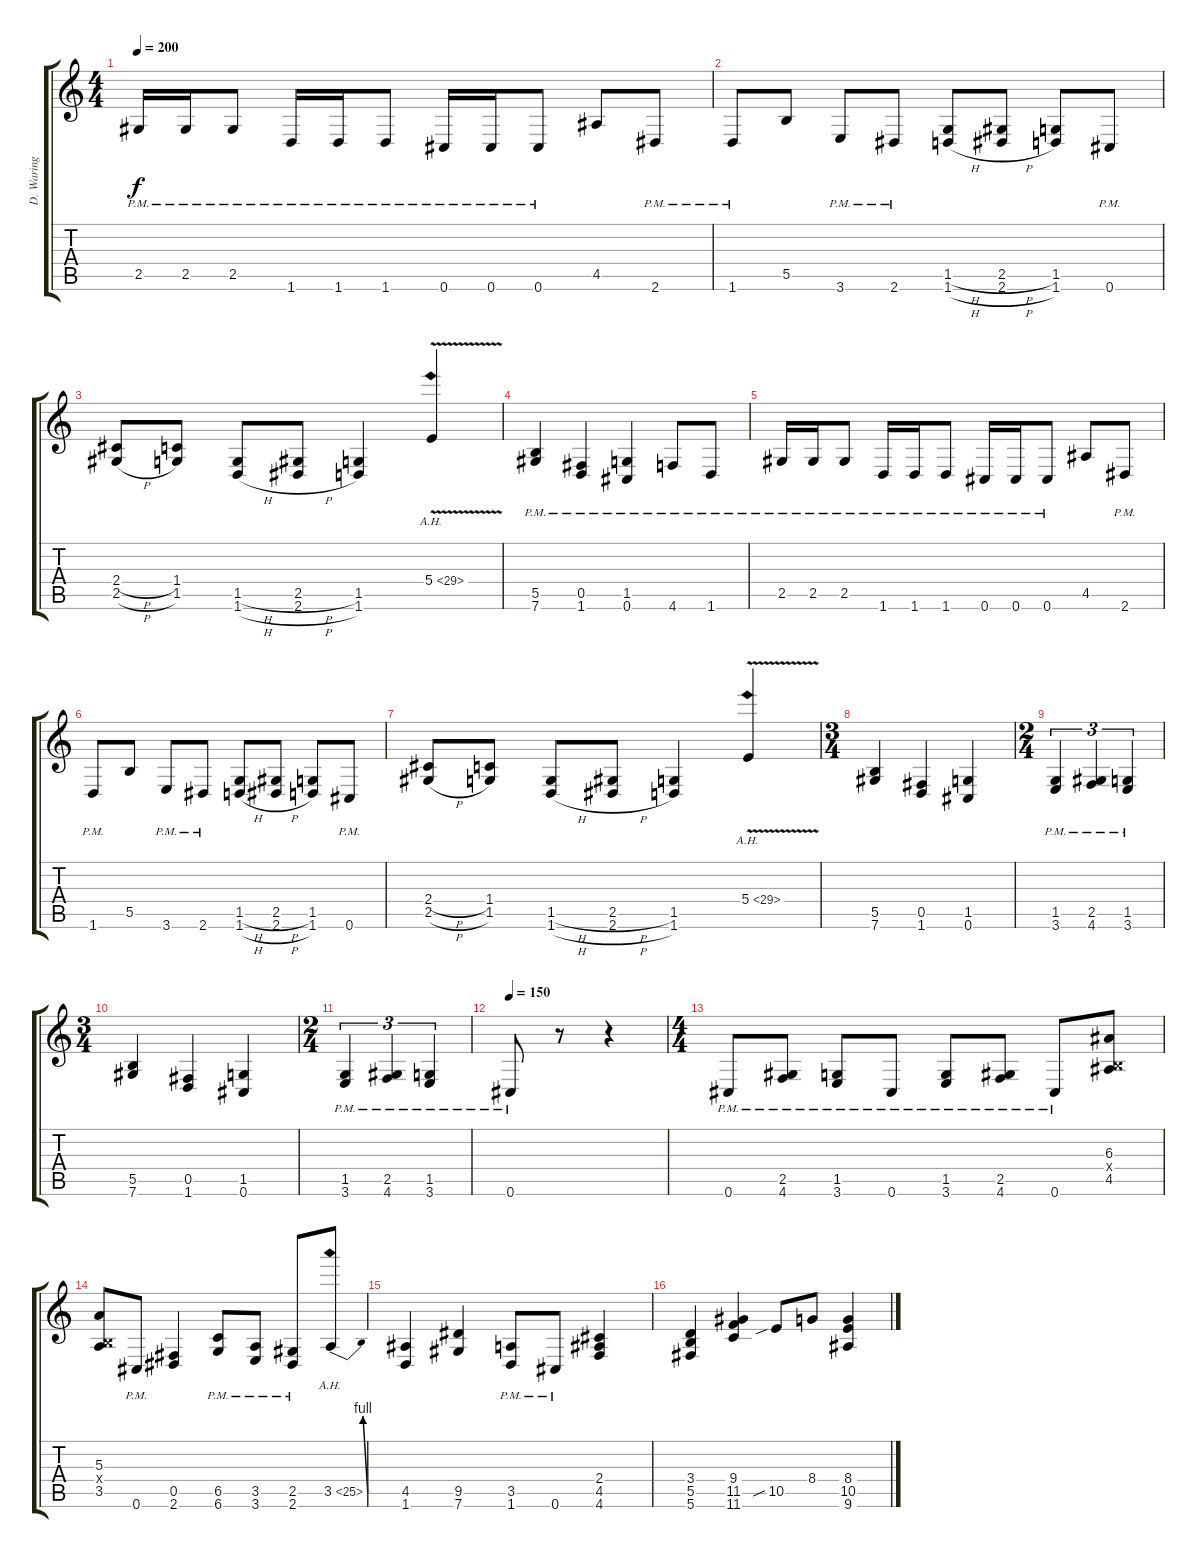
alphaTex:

\track ("D. Waring Gtr." "D. Waring ") {instrument distortionguitar}
\staff {score tabs}
\tuning (Db4 Ab3 E3 B2 Gb2 Db2) {hide}
\ts (4 4)
\tempo 200
\clef g2
\ks c
2.5{pm}.16{dy f} 2.5{pm}.16 2.5{pm}.8 1.6{pm}.16 1.6{pm}.16 1.6{pm}.8 0.6{pm}.16 0.6{pm}.16 0.6{pm}.8 4.5.8 2.6{pm}.8 |
1.6{pm}.8 5.5.8 3.6{pm}.8 2.6{pm}.8 (1.5{h} 1.6{h}).8 (2.5{h} 2.6{h}).8 (1.5 1.6).8 0.6{pm}.8 |
(2.4{h} 2.5{h}).8 (1.4 1.5).8 (1.5{h} 1.6{h}).8 (2.5{h} 2.6{h}).8 (1.5 1.6).4 5.4{ah 24 v}.4 |
(5.5{pm} 7.6{pm}).4 (0.5{pm} 1.6{pm}).4 (1.5{pm} 0.6{pm}).4 4.6{pm}.8 1.6{pm}.8 |
2.5{pm}.16 2.5{pm}.16 2.5{pm}.8 1.6{pm}.16 1.6{pm}.16 1.6{pm}.8 0.6{pm}.16 0.6{pm}.16 0.6{pm}.8 4.5.8 2.6{pm}.8 |
1.6{pm}.8 5.5.8 3.6{pm}.8 2.6{pm}.8 (1.5{h} 1.6{h}).8 (2.5{h} 2.6{h}).8 (1.5 1.6).8 0.6{pm}.8 |
(2.4{h} 2.5{h}).8 (1.4 1.5).8 (1.5{h} 1.6{h}).8 (2.5{h} 2.6{h}).8 (1.5 1.6).4 5.4{ah 24 v}.4 |
\ts (3 4)
(5.5 7.6).4 (0.5 1.6).4 (1.5 0.6).4 |
\ts (2 4)
(1.5{pm} 3.6{pm}).4{tu (3 2)} (2.5{pm} 4.6{pm}).4{tu (3 2)} (1.5{pm} 3.6{pm}).4{tu (3 2)} |
\ts (3 4)
(5.5 7.6).4 (0.5 1.6).4 (1.5 0.6).4 |
\ts (2 4)
(1.5{pm} 3.6{pm}).4{tu (3 2)} (2.5{pm} 4.6{pm}).4{tu (3 2)} (1.5{pm} 3.6{pm}).4{tu (3 2)} |
\tempo 150
0.6{pm}.8 r.8 r.4 |
\ts (4 4)
0.6{pm}.8 (2.5{pm} 4.6{pm}).8 (1.5{pm} 3.6{pm}).8 0.6{pm}.8 (1.5{pm} 3.6{pm}).8 (2.5{pm} 4.6{pm}).8 0.6{pm}.8 (6.3 0.4{x} 4.5).8 |
(5.3 0.4{x} 3.5).8 0.6{pm}.8 (0.5 2.6).4 (6.5{pm} 6.6{pm}).8 (3.5{pm} 3.6{pm}).8 (2.5{pm} 2.6{pm}).8 3.5{be (bend 0 0 60 4) ah 22}.8 |
(4.5 1.6).4 (9.5 7.6).4 (3.5{pm} 1.6{pm}).8 0.6{pm}.8 (2.4 4.5 4.6).4 |
(3.4 5.5 5.6).4 (9.4 11.5 11.6).4 10.5{sib}.8 8.4.8 (8.4 10.5 9.6).4
